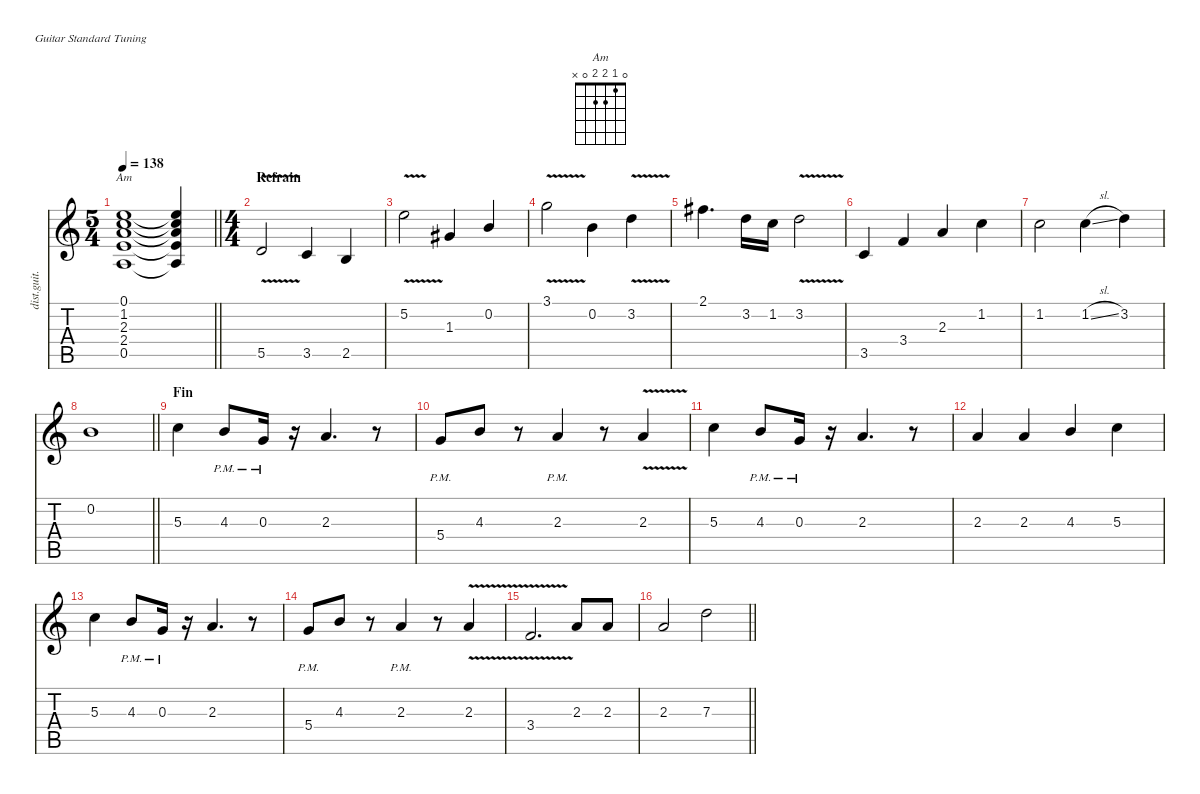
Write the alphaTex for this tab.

\defaultSystemsLayout 4
\hideDynamics
\bracketExtendMode nobrackets
\track ("Sylvain" "dist.guit.") {instrument distortionguitar}
\staff {score tabs}
\tuning (E4 B3 G3 D3 A2 E2)
\chord ("Am" 0 1 2 2 0 x) {showfingering false}
\ts (5 4)
\tempo 138
\clef g2
\barLineRight lightlight
\ks aminor
(0.5 2.4 2.3 1.2 0.1).1{ch "Am" dy f beam Up} (0.5{t} 2.4{t} 2.3{t} 1.2{t} 0.1{t}).4{beam Up} |
\ts (4 4)
\beaming (8 2 2 2 2)
\section ("" "Refrain")
5.5{v}.2{beam Up} 3.5.4{beam Up} 2.5.4{beam Up} |
5.2{v}.2{beam Down} 1.3{acc #}.4{beam Up} 0.2.4{beam Up} |
3.1{v}.2{beam Down} 0.2.4{beam Down} 3.2{v}.4{beam Down} |
2.1{acc #}.4{d beam Down} 3.2.16{beam Down} 1.2.16{beam Down} 3.2{v}.2{beam Down} |
3.5.4{beam Up} 3.4.4{beam Up} 2.3.4{beam Up} 1.2.4{beam Down} |
1.2.2{beam Down} 1.2{sl}.4{beam Down} 3.2.4{beam Down} |
\barLineRight lightlight
0.2.1{beam Down} |
\section ("" "Fin")
5.3.4{dy mf beam Down} 4.3{pm}.8{beam Up} 0.3{pm}.16{beam Up} r.16{beam Up} 2.3.4{d beam Up} r.8{beam Up} |
5.4{pm}.8{beam Up} 4.3.8{beam Up} r.8{beam Up} 2.3{pm}.4{beam Up} r.8{beam Up} 2.3{v}.4{beam Up} |
5.3.4{beam Down} 4.3{pm}.8{beam Up} 0.3{pm}.16{beam Up} r.16{beam Up} 2.3.4{d beam Up} r.8{beam Up} |
2.3.4{beam Up} 2.3.4{beam Up} 4.3.4{beam Up} 5.3.4{beam Down} |
5.3.4{beam Down} 4.3{pm}.8{beam Up} 0.3{pm}.16{beam Up} r.16{beam Up} 2.3.4{d beam Up} r.8{beam Up} |
5.4{pm}.8{beam Up} 4.3.8{beam Up} r.8{beam Up} 2.3{pm}.4{beam Up} r.8{beam Up} 2.3{v}.4{beam Up} |
3.4{v}.2{d beam Up} 2.3.8{beam Up} 2.3.8{beam Up} |
\barLineRight lightlight
2.3.2{beam Up} 7.3.2{beam Down}
